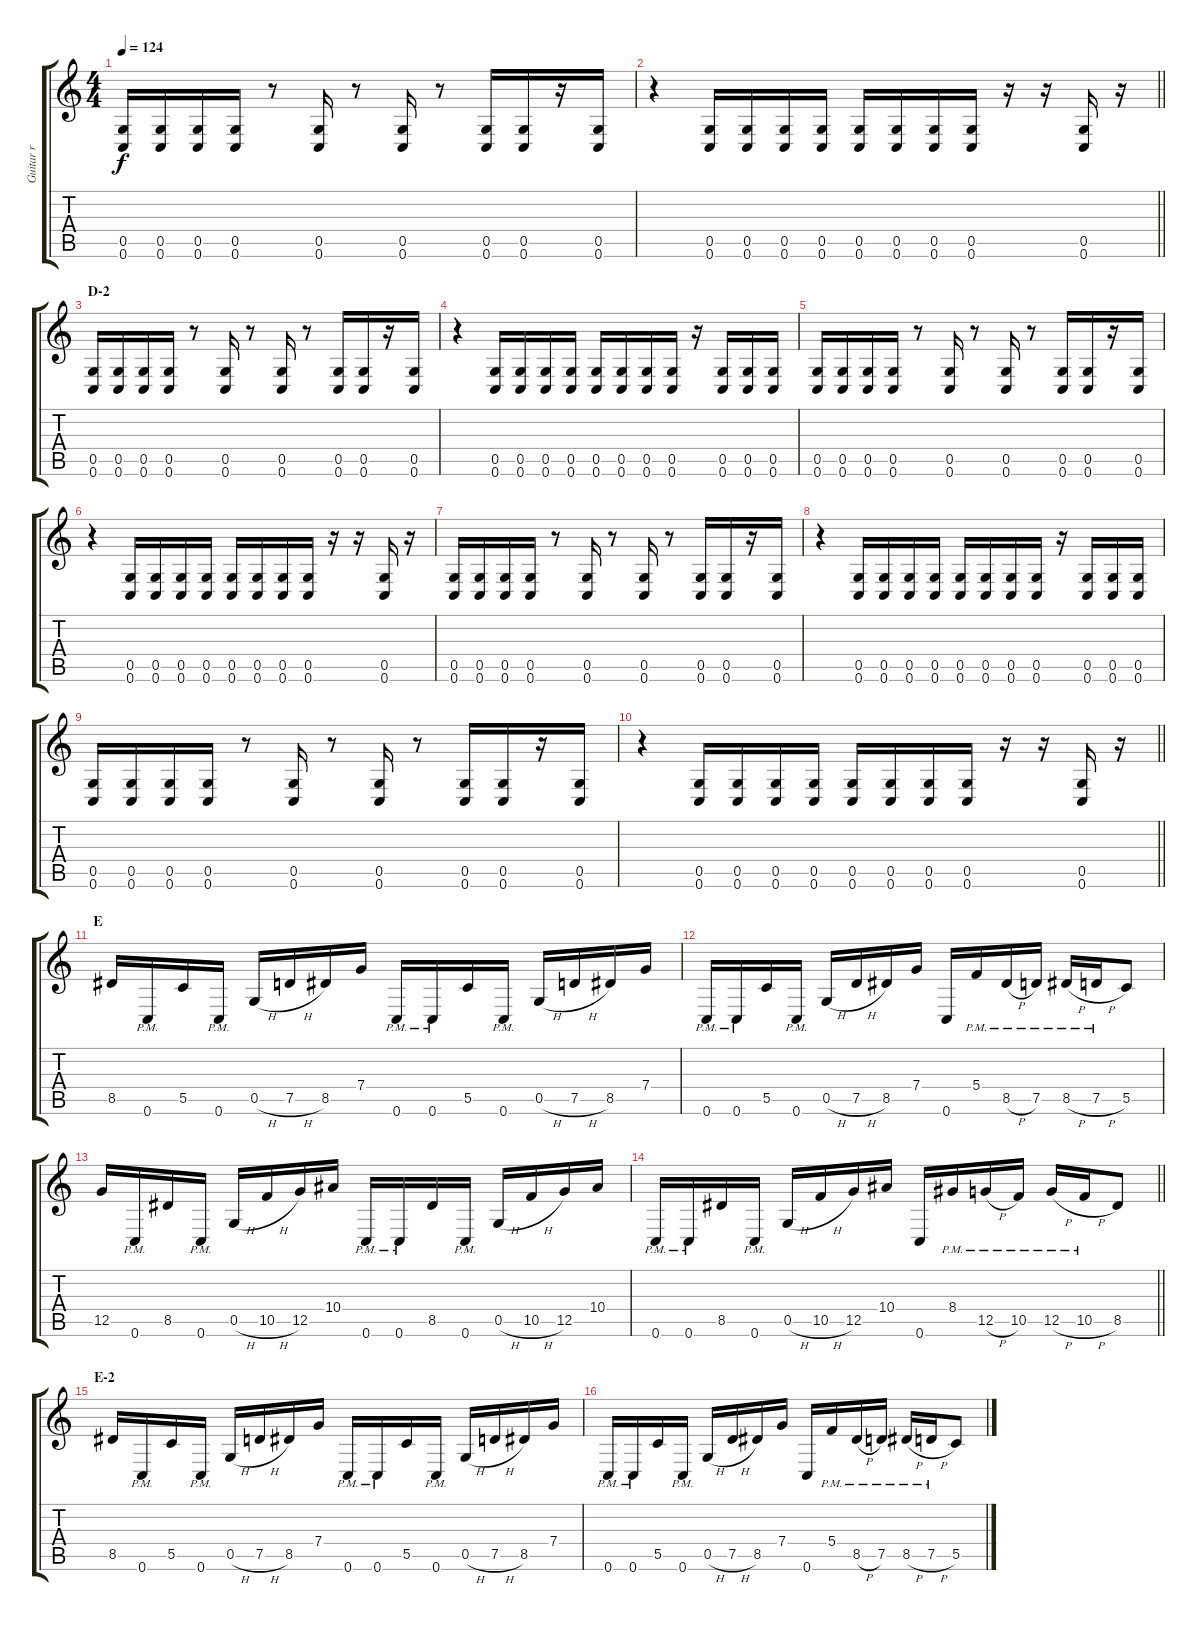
\track ("Guitar r" "Guitar r") {instrument distortionguitar}
\staff {score tabs}
\tuning (D4 A3 F3 C3 G2 C2) {hide}
\ts (4 4)
\tempo 124
\clef g2
\ks c
(0.5 0.6).16{dy f} (0.5 0.6).16 (0.5 0.6).16 (0.5 0.6).16 r.8 (0.5 0.6).16 r.8 (0.5 0.6).16 r.8 (0.5 0.6).16 (0.5 0.6).16 r.16 (0.5 0.6).16 |
\barLineRight lightlight
r.4 (0.5 0.6).16 (0.5 0.6).16 (0.5 0.6).16 (0.5 0.6).16 (0.5 0.6).16 (0.5 0.6).16 (0.5 0.6).16 (0.5 0.6).16 r.16 r.16 (0.5 0.6).16 r.16 |
\section ("" "D-2")
(0.5 0.6).16 (0.5 0.6).16 (0.5 0.6).16 (0.5 0.6).16 r.8 (0.5 0.6).16 r.8 (0.5 0.6).16 r.8 (0.5 0.6).16 (0.5 0.6).16 r.16 (0.5 0.6).16 |
r.4 (0.5 0.6).16 (0.5 0.6).16 (0.5 0.6).16 (0.5 0.6).16 (0.5 0.6).16 (0.5 0.6).16 (0.5 0.6).16 (0.5 0.6).16 r.16 (0.5 0.6).16 (0.5 0.6).16 (0.5 0.6).16 |
(0.5 0.6).16 (0.5 0.6).16 (0.5 0.6).16 (0.5 0.6).16 r.8 (0.5 0.6).16 r.8 (0.5 0.6).16 r.8 (0.5 0.6).16 (0.5 0.6).16 r.16 (0.5 0.6).16 |
r.4 (0.5 0.6).16 (0.5 0.6).16 (0.5 0.6).16 (0.5 0.6).16 (0.5 0.6).16 (0.5 0.6).16 (0.5 0.6).16 (0.5 0.6).16 r.16 r.16 (0.5 0.6).16 r.16 |
(0.5 0.6).16 (0.5 0.6).16 (0.5 0.6).16 (0.5 0.6).16 r.8 (0.5 0.6).16 r.8 (0.5 0.6).16 r.8 (0.5 0.6).16 (0.5 0.6).16 r.16 (0.5 0.6).16 |
r.4 (0.5 0.6).16 (0.5 0.6).16 (0.5 0.6).16 (0.5 0.6).16 (0.5 0.6).16 (0.5 0.6).16 (0.5 0.6).16 (0.5 0.6).16 r.16 (0.5 0.6).16 (0.5 0.6).16 (0.5 0.6).16 |
(0.5 0.6).16 (0.5 0.6).16 (0.5 0.6).16 (0.5 0.6).16 r.8 (0.5 0.6).16 r.8 (0.5 0.6).16 r.8 (0.5 0.6).16 (0.5 0.6).16 r.16 (0.5 0.6).16 |
\barLineRight lightlight
r.4 (0.5 0.6).16 (0.5 0.6).16 (0.5 0.6).16 (0.5 0.6).16 (0.5 0.6).16 (0.5 0.6).16 (0.5 0.6).16 (0.5 0.6).16 r.16 r.16 (0.5 0.6).16 r.16 |
\section ("" "E")
8.5.16 0.6{pm}.16 5.5.16 0.6{pm}.16 0.5{h}.16 7.5{h}.16 8.5.16 7.4.16 0.6{pm}.16 0.6{pm}.16 5.5.16 0.6{pm}.16 0.5{h}.16 7.5{h}.16 8.5.16 7.4.16 |
0.6{pm}.16 0.6{pm}.16 5.5.16 0.6{pm}.16 0.5{h}.16 7.5{h}.16 8.5.16 7.4.16 0.6.16 5.4{pm}.16 8.5{h pm}.16 7.5{pm}.16 8.5{h pm}.16 7.5{h pm}.16 5.5.8 |
12.5.16 0.6{pm}.16 8.5.16 0.6{pm}.16 0.5{h}.16 10.5{h}.16 12.5.16 10.4.16 0.6{pm}.16 0.6{pm}.16 8.5.16 0.6{pm}.16 0.5{h}.16 10.5{h}.16 12.5.16 10.4.16 |
\barLineRight lightlight
0.6{pm}.16 0.6{pm}.16 8.5.16 0.6{pm}.16 0.5{h}.16 10.5{h}.16 12.5.16 10.4.16 0.6.16 8.4{pm}.16 12.5{h pm}.16 10.5{pm}.16 12.5{h pm}.16 10.5{h pm}.16 8.5.8 |
\section ("" "E-2")
8.5.16 0.6{pm}.16 5.5.16 0.6{pm}.16 0.5{h}.16 7.5{h}.16 8.5.16 7.4.16 0.6{pm}.16 0.6{pm}.16 5.5.16 0.6{pm}.16 0.5{h}.16 7.5{h}.16 8.5.16 7.4.16 |
0.6{pm}.16 0.6{pm}.16 5.5.16 0.6{pm}.16 0.5{h}.16 7.5{h}.16 8.5.16 7.4.16 0.6.16 5.4{pm}.16 8.5{h pm}.16 7.5{pm}.16 8.5{h pm}.16 7.5{h pm}.16 5.5.8
